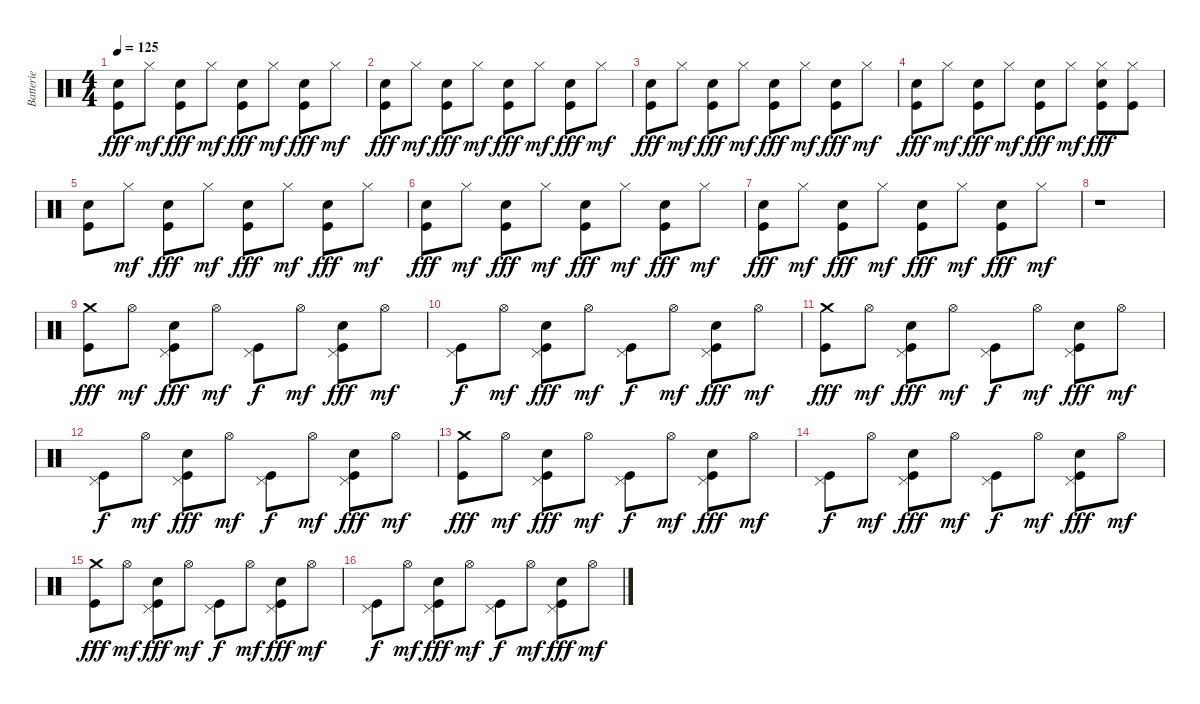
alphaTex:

\track ("Batterie" "Batterie") {instrument percussion}
\staff {score}
\articulation defaults
\ts (4 4)
\tempo 125
\clef neutral
\ks c
("Kick (hit)" "Electric Snare (hit)").8{dy fff} "Hi-Hat (closed)".8{dy mf} ("Kick (hit)" "Electric Snare (hit)").8{dy fff} "Hi-Hat (closed)".8{dy mf} ("Kick (hit)" "Electric Snare (hit)").8{dy fff} "Hi-Hat (closed)".8{dy mf} ("Kick (hit)" "Electric Snare (hit)").8{dy fff} "Hi-Hat (closed)".8{dy mf} |
("Kick (hit)" "Electric Snare (hit)").8{dy fff} "Hi-Hat (closed)".8{dy mf} ("Kick (hit)" "Electric Snare (hit)").8{dy fff} "Hi-Hat (closed)".8{dy mf} ("Kick (hit)" "Electric Snare (hit)").8{dy fff} "Hi-Hat (closed)".8{dy mf} ("Kick (hit)" "Electric Snare (hit)").8{dy fff} "Hi-Hat (closed)".8{dy mf} |
("Kick (hit)" "Electric Snare (hit)").8{dy fff} "Hi-Hat (closed)".8{dy mf} ("Kick (hit)" "Electric Snare (hit)").8{dy fff} "Hi-Hat (closed)".8{dy mf} ("Kick (hit)" "Electric Snare (hit)").8{dy fff} "Hi-Hat (closed)".8{dy mf} ("Kick (hit)" "Electric Snare (hit)").8{dy fff} "Hi-Hat (closed)".8{dy mf} |
("Kick (hit)" "Electric Snare (hit)").8{dy fff} "Hi-Hat (closed)".8{dy mf} ("Kick (hit)" "Electric Snare (hit)").8{dy fff} "Hi-Hat (closed)".8{dy mf} ("Kick (hit)" "Electric Snare (hit)").8{dy fff} "Hi-Hat (closed)".8{dy mf} ("Electric Snare (hit)" "Hi-Hat (closed)" "Kick (hit)").8{dy fff} ("Hi-Hat (closed)" "Kick (hit)").8 |
("Electric Snare (hit)" "Kick (hit)").8 "Hi-Hat (closed)".8{dy mf} ("Electric Snare (hit)" "Kick (hit)").8{dy fff} "Hi-Hat (closed)".8{dy mf} ("Electric Snare (hit)" "Kick (hit)").8{dy fff} "Hi-Hat (closed)".8{dy mf} ("Electric Snare (hit)" "Kick (hit)").8{dy fff} "Hi-Hat (closed)".8{dy mf} |
("Electric Snare (hit)" "Kick (hit)").8{dy fff} "Hi-Hat (closed)".8{dy mf} ("Electric Snare (hit)" "Kick (hit)").8{dy fff} "Hi-Hat (closed)".8{dy mf} ("Electric Snare (hit)" "Kick (hit)").8{dy fff} "Hi-Hat (closed)".8{dy mf} ("Electric Snare (hit)" "Kick (hit)").8{dy fff} "Hi-Hat (closed)".8{dy mf} |
("Electric Snare (hit)" "Kick (hit)").8{dy fff} "Hi-Hat (closed)".8{dy mf} ("Electric Snare (hit)" "Kick (hit)").8{dy fff} "Hi-Hat (closed)".8{dy mf} ("Electric Snare (hit)" "Kick (hit)").8{dy fff} "Hi-Hat (closed)".8{dy mf} ("Electric Snare (hit)" "Kick (hit)").8{dy fff} "Hi-Hat (closed)".8{dy mf} |
r.1 |
("Kick (hit)" "Crash medium (hit)").8{dy fff} "Hi-Hat (open)".8{dy mf} ("Kick (hit)" "Pedal Hi-Hat (hit)" "Electric Snare (hit)").8{dy fff} "Hi-Hat (open)".8{dy mf} ("Kick (hit)" "Pedal Hi-Hat (hit)").8{dy f} "Hi-Hat (open)".8{dy mf} ("Kick (hit)" "Pedal Hi-Hat (hit)" "Electric Snare (hit)").8{dy fff} "Hi-Hat (open)".8{dy mf} |
("Kick (hit)" "Pedal Hi-Hat (hit)").8{dy f} "Hi-Hat (open)".8{dy mf} ("Kick (hit)" "Pedal Hi-Hat (hit)" "Electric Snare (hit)").8{dy fff} "Hi-Hat (open)".8{dy mf} ("Kick (hit)" "Pedal Hi-Hat (hit)").8{dy f} "Hi-Hat (open)".8{dy mf} ("Kick (hit)" "Pedal Hi-Hat (hit)" "Electric Snare (hit)").8{dy fff} "Hi-Hat (open)".8{dy mf} |
("Kick (hit)" "Crash medium (hit)").8{dy fff} "Hi-Hat (open)".8{dy mf} ("Kick (hit)" "Pedal Hi-Hat (hit)" "Electric Snare (hit)").8{dy fff} "Hi-Hat (open)".8{dy mf} ("Kick (hit)" "Pedal Hi-Hat (hit)").8{dy f} "Hi-Hat (open)".8{dy mf} ("Kick (hit)" "Pedal Hi-Hat (hit)" "Electric Snare (hit)").8{dy fff} "Hi-Hat (open)".8{dy mf} |
("Kick (hit)" "Pedal Hi-Hat (hit)").8{dy f} "Hi-Hat (open)".8{dy mf} ("Kick (hit)" "Pedal Hi-Hat (hit)" "Electric Snare (hit)").8{dy fff} "Hi-Hat (open)".8{dy mf} ("Kick (hit)" "Pedal Hi-Hat (hit)").8{dy f} "Hi-Hat (open)".8{dy mf} ("Kick (hit)" "Pedal Hi-Hat (hit)" "Electric Snare (hit)").8{dy fff} "Hi-Hat (open)".8{dy mf} |
("Kick (hit)" "Crash medium (hit)").8{dy fff} "Hi-Hat (open)".8{dy mf} ("Kick (hit)" "Pedal Hi-Hat (hit)" "Electric Snare (hit)").8{dy fff} "Hi-Hat (open)".8{dy mf} ("Kick (hit)" "Pedal Hi-Hat (hit)").8{dy f} "Hi-Hat (open)".8{dy mf} ("Kick (hit)" "Pedal Hi-Hat (hit)" "Electric Snare (hit)").8{dy fff} "Hi-Hat (open)".8{dy mf} |
("Kick (hit)" "Pedal Hi-Hat (hit)").8{dy f} "Hi-Hat (open)".8{dy mf} ("Kick (hit)" "Pedal Hi-Hat (hit)" "Electric Snare (hit)").8{dy fff} "Hi-Hat (open)".8{dy mf} ("Kick (hit)" "Pedal Hi-Hat (hit)").8{dy f} "Hi-Hat (open)".8{dy mf} ("Kick (hit)" "Pedal Hi-Hat (hit)" "Electric Snare (hit)").8{dy fff} "Hi-Hat (open)".8{dy mf} |
("Kick (hit)" "Crash medium (hit)").8{dy fff} "Hi-Hat (open)".8{dy mf} ("Kick (hit)" "Pedal Hi-Hat (hit)" "Electric Snare (hit)").8{dy fff} "Hi-Hat (open)".8{dy mf} ("Kick (hit)" "Pedal Hi-Hat (hit)").8{dy f} "Hi-Hat (open)".8{dy mf} ("Kick (hit)" "Pedal Hi-Hat (hit)" "Electric Snare (hit)").8{dy fff} "Hi-Hat (open)".8{dy mf} |
("Kick (hit)" "Pedal Hi-Hat (hit)").8{dy f} "Hi-Hat (open)".8{dy mf} ("Kick (hit)" "Pedal Hi-Hat (hit)" "Electric Snare (hit)").8{dy fff} "Hi-Hat (open)".8{dy mf} ("Kick (hit)" "Pedal Hi-Hat (hit)").8{dy f} "Hi-Hat (open)".8{dy mf} ("Kick (hit)" "Pedal Hi-Hat (hit)" "Electric Snare (hit)").8{dy fff} "Hi-Hat (open)".8{dy mf}
